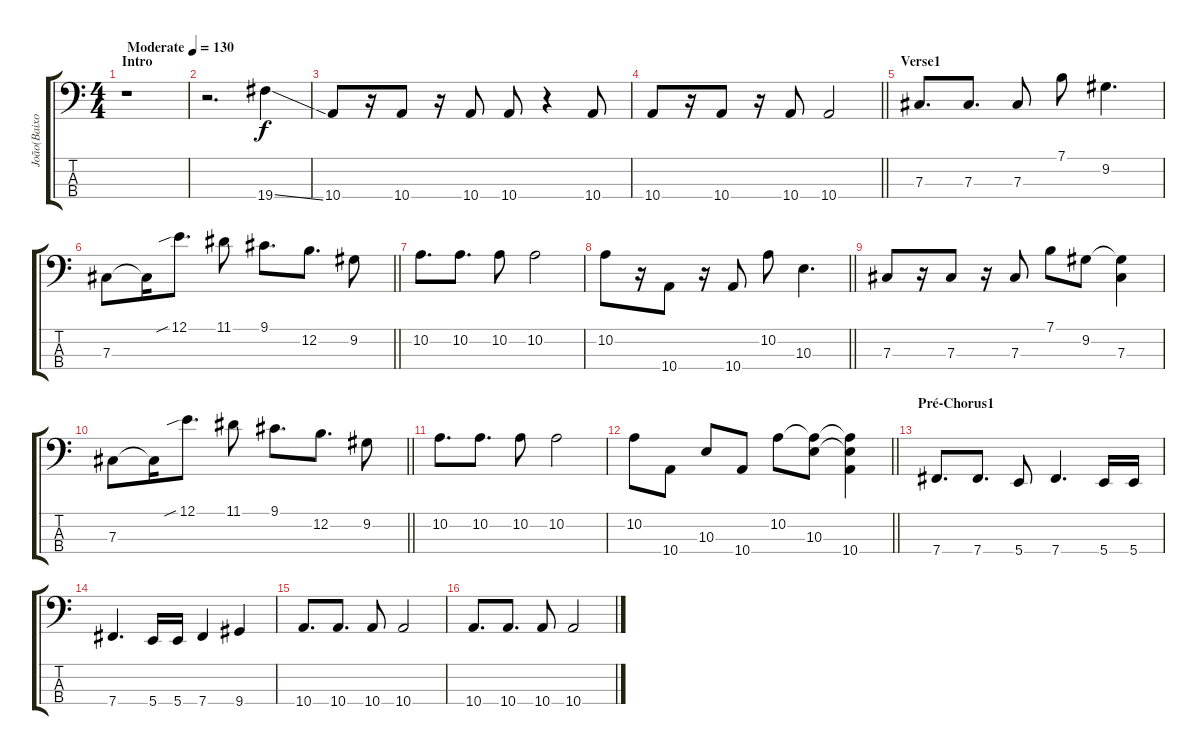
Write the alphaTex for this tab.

\track ("João(Baixo)" "João(Baixo") {instrument electricbassfinger}
\staff {score tabs}
\tuning (E2 B1 Gb1 B0) {hide}
\ts (4 4)
\section ("" "Intro")
\tempo (130 "Moderate")
\clef f4
\ks c
r.1{dy f instrument electricbassfinger} |
r.2{d} 19.4{ss}.4 |
10.4.8 r.16 10.4.8 r.16 10.4.8 10.4.8 r.4 10.4.8 |
\barLineRight lightlight
10.4.8 r.16 10.4.8 r.16 10.4.8 10.4.2 |
\section ("" "Verse1")
7.3.8{d} 7.3.8{d} 7.3.8 7.1.8 9.2.4{d} |
\barLineRight lightlight
7.3.8 7.3{t}.16 12.1{sib}.8{d} 11.1.8 9.1.8{d} 12.2.8{d} 9.2.8 |
10.2.8{d} 10.2.8{d} 10.2.8 10.2.2 |
\barLineRight lightlight
10.2.8 r.16 10.4.8 r.16 10.4.8 10.2.8 10.3.4{d} |
7.3.8 r.16 7.3.8 r.16 7.3.8 7.1.8 9.2.8 (9.2{t} 7.3).4 |
\barLineRight lightlight
7.3.8 7.3{t}.16 12.1{sib}.8{d} 11.1.8 9.1.8{d} 12.2.8{d} 9.2.8 |
10.2.8{d} 10.2.8{d} 10.2.8 10.2.2 |
\barLineRight lightlight
10.2.8 10.4.8 10.3.8 10.4.8 10.2.8 (10.2{t} 10.3).8 (10.2{t} 10.3{t} 10.4).4 |
\section ("" "Pré-Chorus1")
7.4.8{d} 7.4.8{d} 5.4.8 7.4.4{d} 5.4.16 5.4.16 |
7.4.4{d} 5.4.16 5.4.16 7.4.4 9.4.4 |
10.4.8{d} 10.4.8{d} 10.4.8 10.4.2 |
10.4.8{d} 10.4.8{d} 10.4.8 10.4.2
